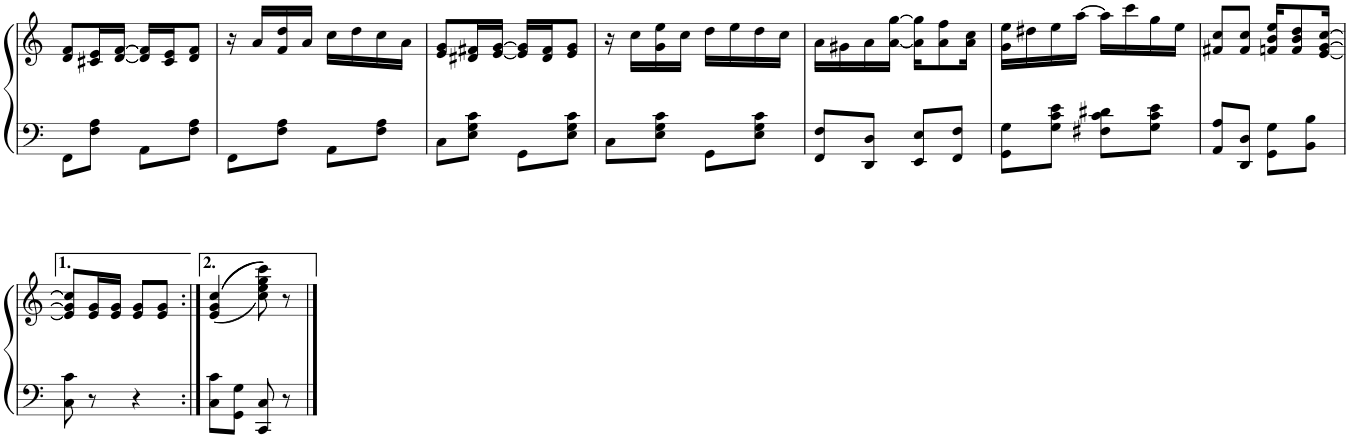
**kern	**kern
*part1	*part1
*staff2	*staff1
*I"Piano	*
*I'Pno	*
!!LO:PB:g=z
*clefF4	*clefG2
*k[]	*k[]
*M2/4	*M2/4
=81	=81
8FF\L	8d/ 8f/L
8F\ 8A\J	16c#X/ 16e/L
.	[16d/ [>16f/JJ
8AA\L	16d/] 16f/]LL
.	16c#/ 16e/J
8F\ 8A\J	8d/ 8f/J
=82	=82
8FF\L	16r
.	16a/LL
8F\ 8A\J	16f/ 16dd/
.	16a/JJ
8AA\L	16cc\LL
.	16dd\
8F\ 8A\J	16cc\
.	16a\JJ
=83	=83
8C\L	8e/ 8g/L
8E\ 8G\ 8c\J	16d#X/ 16f#X/L
.	[16e/ [>16g/JJ
8GG\L	16e/] 16g/]LL
.	16d#/ 16f#/J
8E\ 8G\ 8c\J	8e/ 8g/J
=84	=84
8C\L	16r
.	16cc\LL
8E\ 8G\ 8c\J	16g\ 16ee\
.	16cc\JJ
8GG\L	16dd\LL
.	16ee\
8E\ 8G\ 8c\J	16dd\
.	16cc\JJ
=85	=85
8FF/ 8F/L	16a\LL
.	16g#X\
8DD/ 8D/J	16a\
.	[<16a\ [16gg\JJ
8EE/ 8E/L	16a\] 16gg\]KL
.	8a\ 8ff\
8FF/ 8F/J	.
.	16a\ 16cc\Jk
=86	=86
8GG\ 8G\L	16g\ 16ee\LL
.	16dd#X\
8G\ 8c\ 8e\J	16ee\
.	[16aa\JJ
8F#X\ 8c\ 8d#X\L	16aa\LL]
.	16ccc\
8G\ 8c\ 8e\J	16gg\
.	16ee\JJ
=87	=87
8AA/ 8A/L	8f#X/ 8cc/L
8DD/ 8D/J	8f#/ 8cc/J
8GG\ 8G\L	16fn/ 16b/ 16ee/KL
.	8f/ 8b/ 8dd/
8BB\ 8B\J	.
.	[16e/ [>16g/ [>16cc/Jk
!!LO:LB:g=z
=88	=88
8C\ 8c\	8e/] 8g/] 8cc/]L
8r	16e/ 16g/L
.	16e/ 16g/JJ
4r	8e/ 8g/L
.	8e/ 8g/J
=88X4:|!	=88X4:|!
8C\ 8c\L	(>((<4e/ 4g/ 4cc/
8GG\ 8G\J	.
8CC/ 8C/	8cc\ 8ee\ 8gg\ 8ccc\)))
8r	8r
==	==
*-	*-
